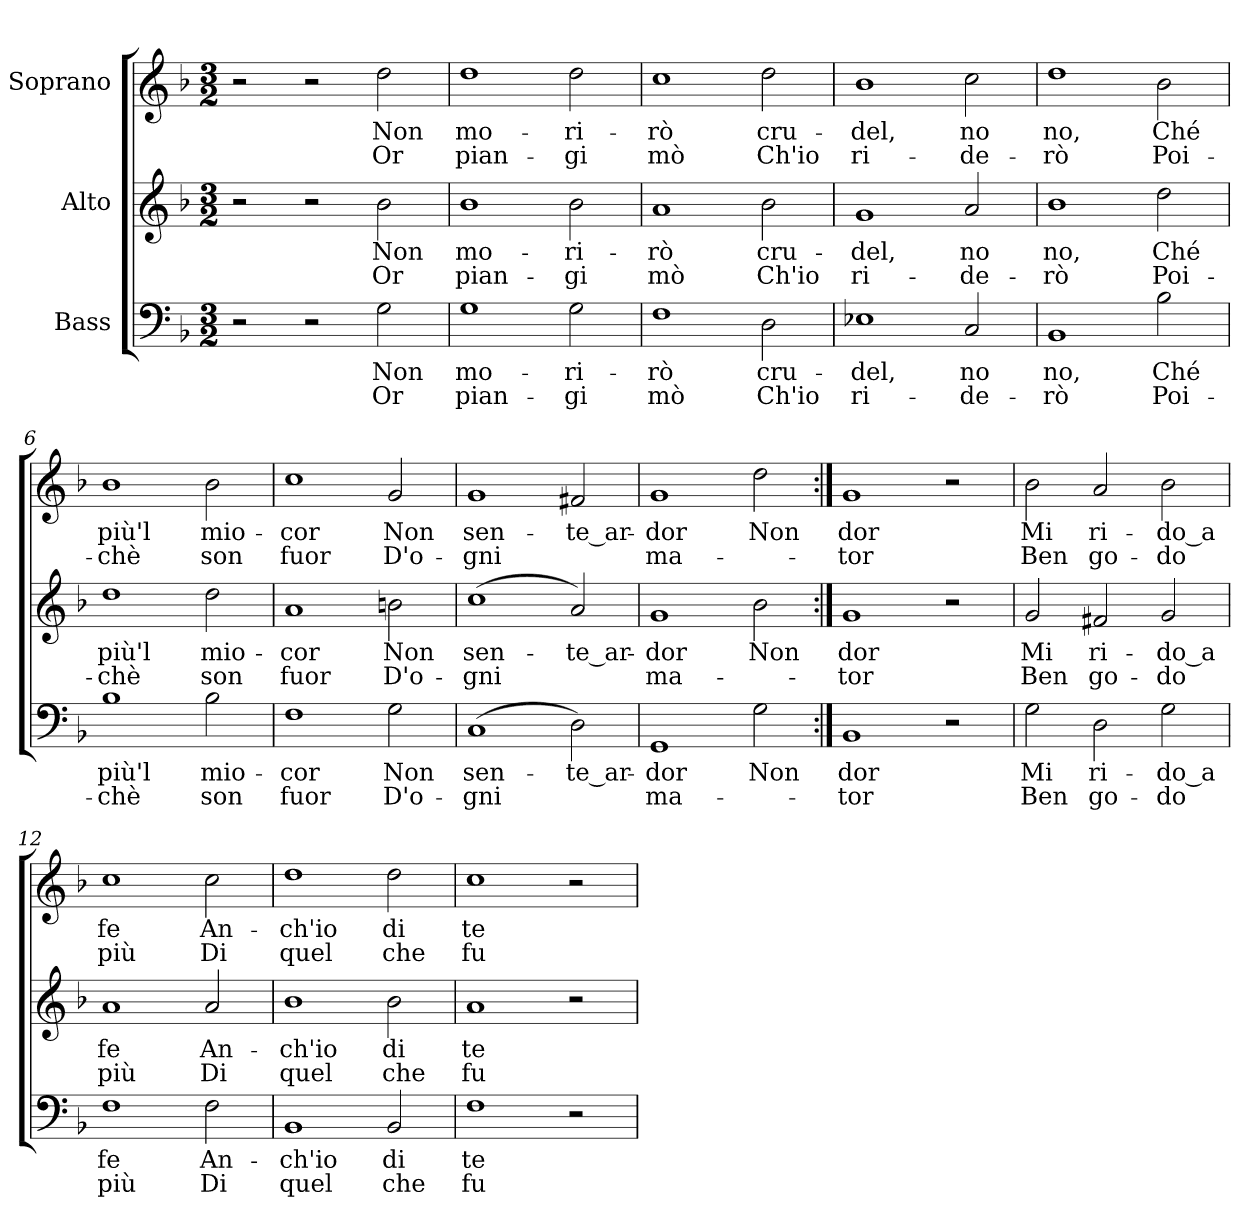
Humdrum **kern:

**kern	**text	**text	**kern	**text	**text	**kern	**text	**text
*part3	*part3	*part3	*part2	*part2	*part2	*part1	*part1	*part1
*staff3	*staff3	*staff3	*staff2	*staff2	*staff2	*staff1	*staff1	*staff1
*I"Bass	*	*	*I"Alto	*	*	*I"Soprano	*	*
*clefF4	*	*	*clefG2	*	*	*clefG2	*	*
*k[b-]	*	*	*k[b-]	*	*	*k[b-]	*	*
*d:	*	*	*d:	*	*	*d:	*	*
*M3/2	*	*	*M3/2	*	*	*M3/2	*	*
=1	=1	=1	=1	=1	=1	=1	=1	=1
2r	.	.	2r	.	.	2r	.	.
2r	.	.	2r	.	.	2r	.	.
2G\	Non	Or	2b-\	Non	Or	2dd\	Non	Or
=2	=2	=2	=2	=2	=2	=2	=2	=2
1G	mo-	pian-	1b-	mo-	pian-	1dd	mo-	pian-
2G\	-ri-	-gi	2b-\	-ri-	-gi	2dd\	-ri-	-gi
=3	=3	=3	=3	=3	=3	=3	=3	=3
1F	-rò	mò	1a	-rò	mò	1cc	-rò	mò
2D\	cru-	Ch'io	2b-\	cru-	Ch'io	2dd\	cru-	Ch'io
=4	=4	=4	=4	=4	=4	=4	=4	=4
1E-X	-del,	ri-	1g	-del,	ri-	1b-	-del,	ri-
2C/	no	-de-	2a/	no	-de-	2cc\	no	-de-
=5	=5	=5	=5	=5	=5	=5	=5	=5
1BB-	no,	-rò	1b-	no,	-rò	1dd	no,	-rò
2B-\	Ché	Poi-	2dd\	Ché	Poi-	2b-\	Ché	Poi-
!!LO:LB:g=z
=6	=6	=6	=6	=6	=6	=6	=6	=6
1B-	più'l	-chè	1dd	più'l	-chè	1b-	più'l	-chè
2B-\	mio-	son	2dd\	mio-	son	2b-\	mio-	son
=7	=7	=7	=7	=7	=7	=7	=7	=7
1F	-cor	fuor	1a	-cor	fuor	1cc	-cor	fuor
2G\	Non	D'o-	2bn\	Non	D'o-	2g/	Non	D'o-
=8	=8	=8	=8	=8	=8	=8	=8	=8
(1C	sen-	-gni	(1cc	sen-	-gni	1g	sen-	-gni
2D\)	-te_ar-	.	2a/)	-te_ar-	.	2f#X/	-te_ar-	.
=9	=9	=9	=9	=9	=9	=9	=9	=9
1GG	-dor	ma-	1g	-dor	ma-	1g	-dor	ma-
2G\	Non	.	2b-\	Non	.	2dd\	Non	.
=10:|!	=10:|!	=10:|!	=10:|!	=10:|!	=10:|!	=10:|!	=10:|!	=10:|!
1BB-	dor	-tor	1g	dor	-tor	1g	dor	-tor
2r	.	.	2r	.	.	2r	.	.
!!LO:LB:g=z
=11	=11	=11	=11	=11	=11	=11	=11	=11
2G\	Mi	Ben	2g/	Mi	Ben	2b-\	Mi	Ben
2D\	ri-	go-	2f#X/	ri-	go-	2a/	-ri-	go-
2G\	-do_a	-do	2g/	-do_a	-do	2b-\	do_a	-do
=12	=12	=12	=12	=12	=12	=12	=12	=12
1F	fe	più	1a	fe	più	1cc	fe	più
2F\	An-	Di	2a/	An-	Di	2cc\	An-	Di
=13	=13	=13	=13	=13	=13	=13	=13	=13
1BB-	-ch'io	quel	1b-	-ch'io	quel	1dd	-ch'io	quel
2BB-/	di	che	2b-\	di	che	2dd\	di	che
=14	=14	=14	=14	=14	=14	=14	=14	=14
1F	te	fu	1a	te	fu	1cc	te	fu
2r	.	.	2r	.	.	2r	.	.
=	=	=	=	=	=	=	=	=
*-	*-	*-	*-	*-	*-	*-	*-	*-
